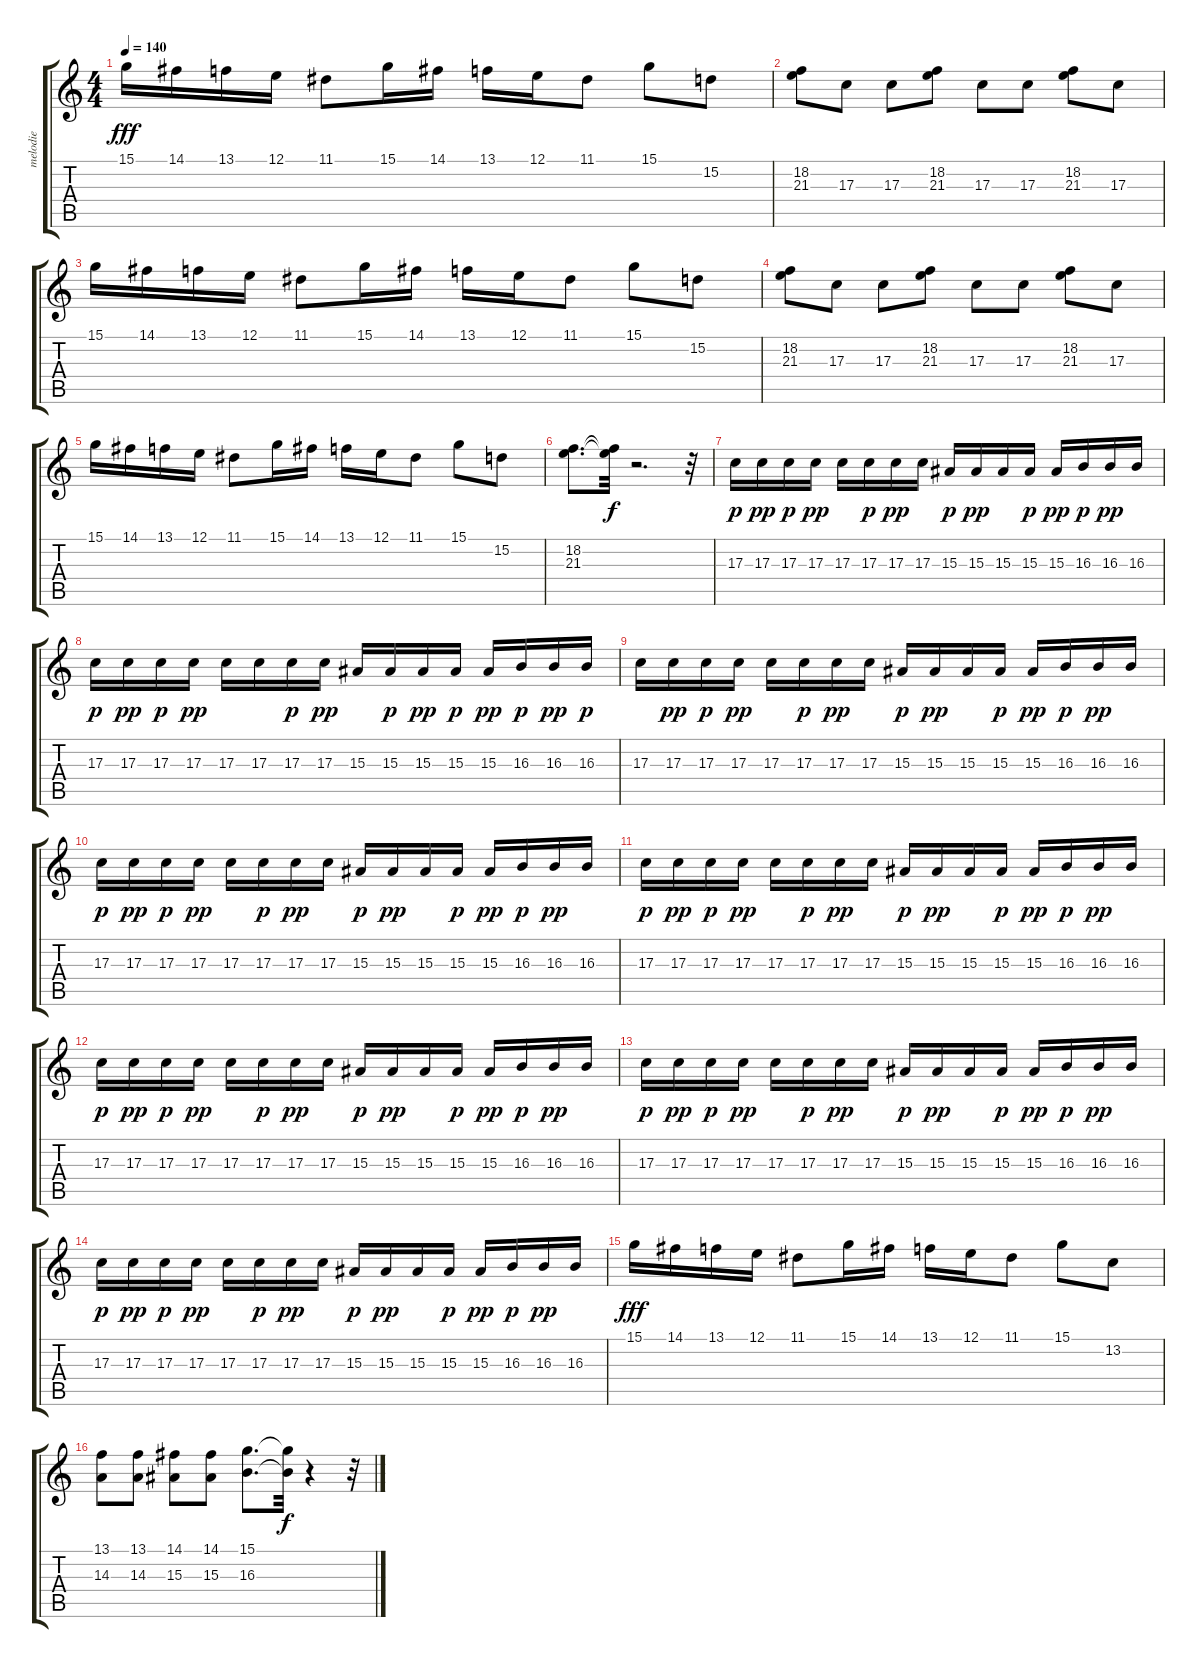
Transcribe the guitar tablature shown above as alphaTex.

\track ("melodie" "melodie") {instrument xylophone}
\staff {score tabs}
\tuning (E4 B3 G3 D3 A2 E2) {hide}
\ts (4 4)
\tempo 140
\clef g2
\ks c
15.1.16{dy fff} 14.1.16 13.1.16 12.1.16 11.1.8 15.1.16 14.1.16 13.1.16 12.1.16 11.1.8 15.1.8 15.2.8 |
(18.2 21.3).8 17.3.8 17.3.8 (18.2 21.3).8 17.3.8 17.3.8 (18.2 21.3).8 17.3.8 |
15.1.16 14.1.16 13.1.16 12.1.16 11.1.8 15.1.16 14.1.16 13.1.16 12.1.16 11.1.8 15.1.8 15.2.8 |
(18.2 21.3).8 17.3.8 17.3.8 (18.2 21.3).8 17.3.8 17.3.8 (18.2 21.3).8 17.3.8 |
15.1.16 14.1.16 13.1.16 12.1.16 11.1.8 15.1.16 14.1.16 13.1.16 12.1.16 11.1.8 15.1.8 15.2.8 |
(18.2 21.3).8{d} (18.2{t} 21.3{t}).32{dy f} r.2{d} r.32 |
17.3.16{dy p} 17.3.16{dy pp} 17.3.16{dy p} 17.3.16{dy pp} 17.3.16 17.3.16{dy p} 17.3.16{dy pp} 17.3.16 15.3.16{dy p} 15.3.16{dy pp} 15.3.16 15.3.16{dy p} 15.3.16{dy pp} 16.3.16{dy p} 16.3.16{dy pp} 16.3.16 |
17.3.16{dy p} 17.3.16{dy pp} 17.3.16{dy p} 17.3.16{dy pp} 17.3.16 17.3.16 17.3.16{dy p} 17.3.16{dy pp} 15.3.16 15.3.16{dy p} 15.3.16{dy pp} 15.3.16{dy p} 15.3.16{dy pp} 16.3.16{dy p} 16.3.16{dy pp} 16.3.16{dy p} |
17.3.16 17.3.16{dy pp} 17.3.16{dy p} 17.3.16{dy pp} 17.3.16 17.3.16{dy p} 17.3.16{dy pp} 17.3.16 15.3.16{dy p} 15.3.16{dy pp} 15.3.16 15.3.16{dy p} 15.3.16{dy pp} 16.3.16{dy p} 16.3.16{dy pp} 16.3.16 |
17.3.16{dy p} 17.3.16{dy pp} 17.3.16{dy p} 17.3.16{dy pp} 17.3.16 17.3.16{dy p} 17.3.16{dy pp} 17.3.16 15.3.16{dy p} 15.3.16{dy pp} 15.3.16 15.3.16{dy p} 15.3.16{dy pp} 16.3.16{dy p} 16.3.16{dy pp} 16.3.16 |
17.3.16{dy p} 17.3.16{dy pp} 17.3.16{dy p} 17.3.16{dy pp} 17.3.16 17.3.16{dy p} 17.3.16{dy pp} 17.3.16 15.3.16{dy p} 15.3.16{dy pp} 15.3.16 15.3.16{dy p} 15.3.16{dy pp} 16.3.16{dy p} 16.3.16{dy pp} 16.3.16 |
17.3.16{dy p} 17.3.16{dy pp} 17.3.16{dy p} 17.3.16{dy pp} 17.3.16 17.3.16{dy p} 17.3.16{dy pp} 17.3.16 15.3.16{dy p} 15.3.16{dy pp} 15.3.16 15.3.16{dy p} 15.3.16{dy pp} 16.3.16{dy p} 16.3.16{dy pp} 16.3.16 |
17.3.16{dy p} 17.3.16{dy pp} 17.3.16{dy p} 17.3.16{dy pp} 17.3.16 17.3.16{dy p} 17.3.16{dy pp} 17.3.16 15.3.16{dy p} 15.3.16{dy pp} 15.3.16 15.3.16{dy p} 15.3.16{dy pp} 16.3.16{dy p} 16.3.16{dy pp} 16.3.16 |
17.3.16{dy p} 17.3.16{dy pp} 17.3.16{dy p} 17.3.16{dy pp} 17.3.16 17.3.16{dy p} 17.3.16{dy pp} 17.3.16 15.3.16{dy p} 15.3.16{dy pp} 15.3.16 15.3.16{dy p} 15.3.16{dy pp} 16.3.16{dy p} 16.3.16{dy pp} 16.3.16 |
15.1.16{dy fff} 14.1.16 13.1.16 12.1.16 11.1.8 15.1.16 14.1.16 13.1.16 12.1.16 11.1.8 15.1.8 13.2.8 |
(13.1 14.3).8 (13.1 14.3).8 (14.1 15.3).8 (14.1 15.3).8 (15.1 16.3).8{d} (15.1{t} 16.3{t}).32{dy f} r.4 r.32
